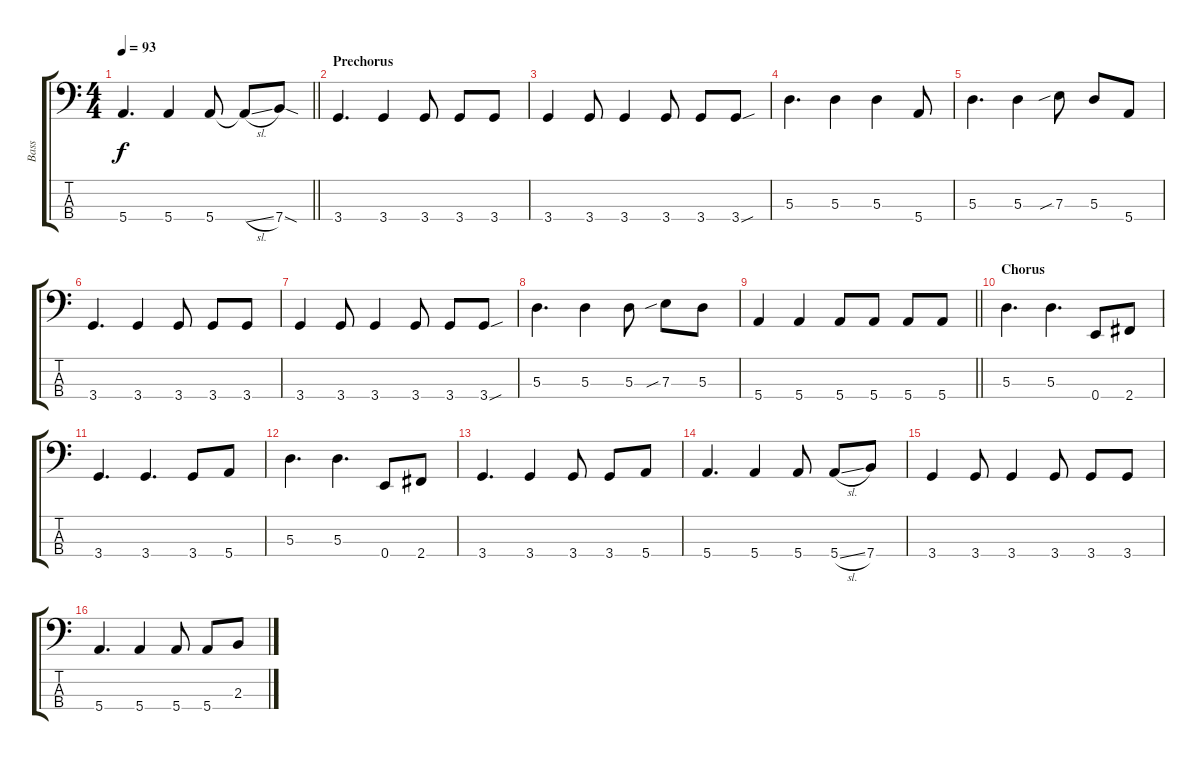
\track ("Bass" "Bass") {instrument electricbassfinger}
\staff {score tabs}
\tuning (G2 D2 A1 E1) {hide}
\ts (4 4)
\tempo 93
\clef f4
\barLineRight lightlight
\ks c
5.4.4{d dy f} 5.4.4 5.4.8 5.4{sl t}.8 7.4{sod}.8 |
\section ("" "Prechorus")
3.4.4{d} 3.4.4 3.4.8 3.4.8 3.4.8 |
3.4.4 3.4.8 3.4.4 3.4.8 3.4.8 3.4{sou}.8 |
5.3.4{d} 5.3.4 5.3.4 5.4.8 |
5.3.4{d} 5.3.4 7.3{sib}.8 5.3.8 5.4.8 |
3.4.4{d} 3.4.4 3.4.8 3.4.8 3.4.8 |
3.4.4 3.4.8 3.4.4 3.4.8 3.4.8 3.4{sou}.8 |
5.3.4{d} 5.3.4 5.3.8 7.3{sib}.8 5.3.8 |
\barLineRight lightlight
5.4.4 5.4.4 5.4.8 5.4.8 5.4.8 5.4.8 |
\section ("" "Chorus")
5.3.4{d} 5.3.4{d} 0.4.8 2.4.8 |
3.4.4{d} 3.4.4{d} 3.4.8 5.4.8 |
5.3.4{d} 5.3.4{d} 0.4.8 2.4.8 |
3.4.4{d} 3.4.4 3.4.8 3.4.8 5.4.8 |
5.4.4{d} 5.4.4 5.4.8 5.4{sl}.8 7.4.8 |
3.4.4 3.4.8 3.4.4 3.4.8 3.4.8 3.4.8 |
5.4.4{d} 5.4.4 5.4.8 5.4.8 2.3.8
